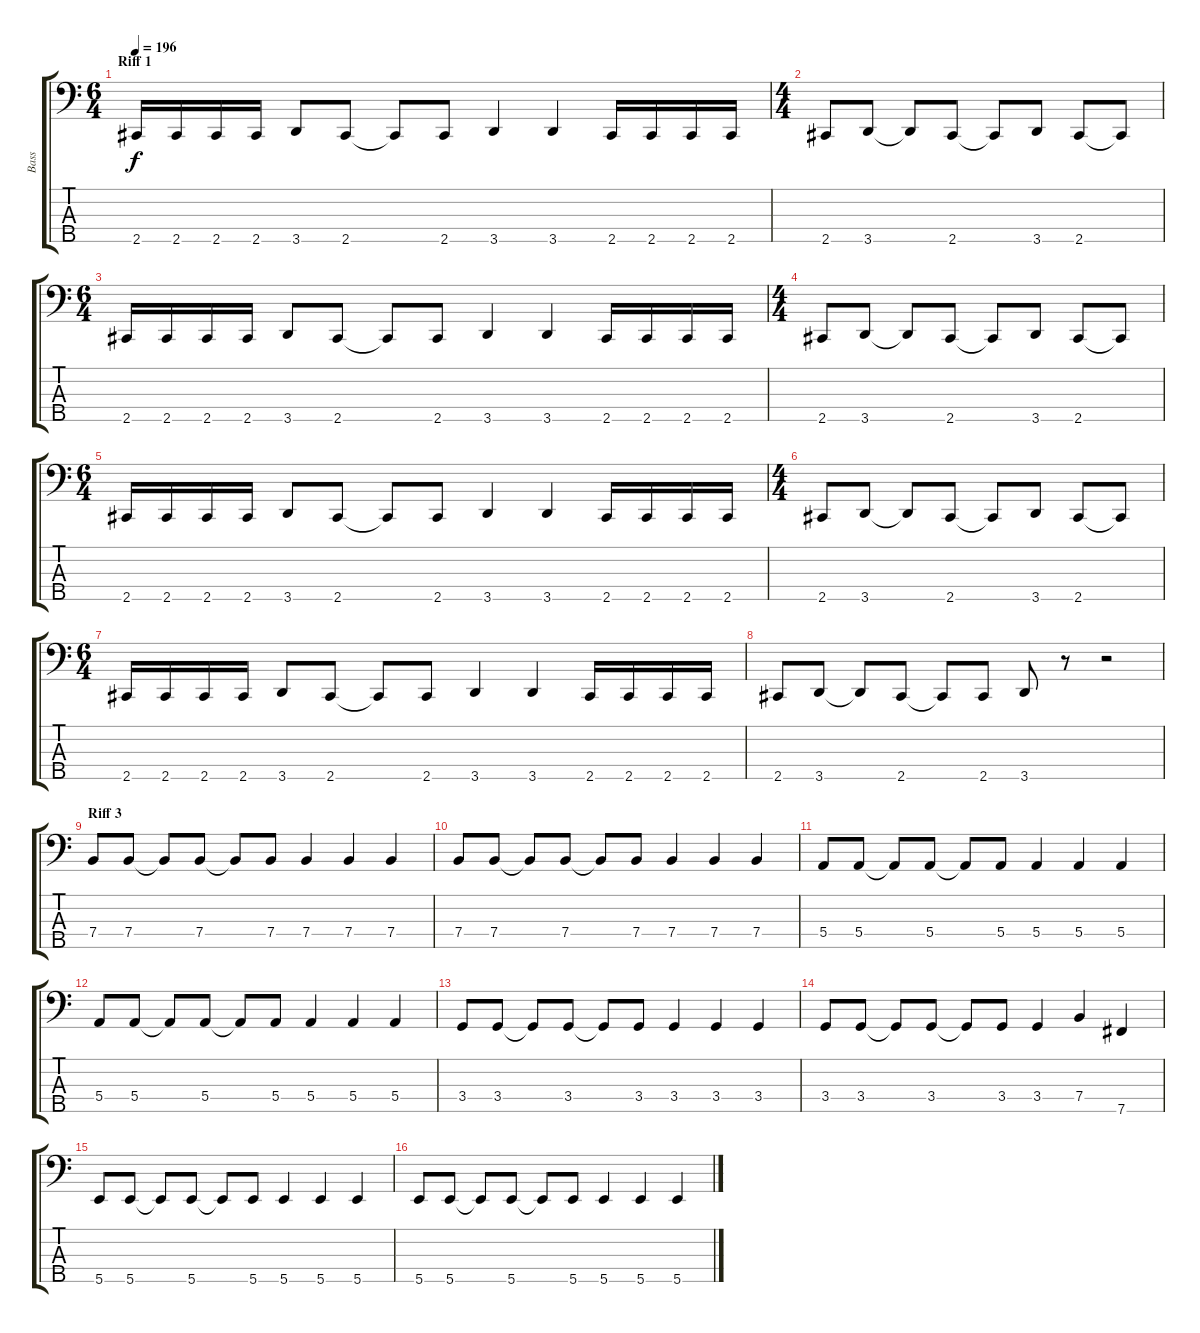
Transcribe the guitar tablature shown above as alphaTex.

\track ("Bass" "Bass") {instrument electricbassfinger}
\staff {score tabs}
\tuning (G2 D2 A1 E1 B0) {hide}
\ts (6 4)
\section ("" "Riff 1")
\tempo 196
\clef f4
\ks c
2.5.16{dy f} 2.5.16 2.5.16 2.5.16 3.5.8 2.5.8 2.5{t}.8 2.5.8 3.5.4 3.5.4 2.5.16 2.5.16 2.5.16 2.5.16 |
\ts (4 4)
2.5.8 3.5.8 3.5{t}.8 2.5.8 2.5{t}.8 3.5.8 2.5.8 2.5{t}.8 |
\ts (6 4)
2.5.16 2.5.16 2.5.16 2.5.16 3.5.8 2.5.8 2.5{t}.8 2.5.8 3.5.4 3.5.4 2.5.16 2.5.16 2.5.16 2.5.16 |
\ts (4 4)
2.5.8 3.5.8 3.5{t}.8 2.5.8 2.5{t}.8 3.5.8 2.5.8 2.5{t}.8 |
\ts (6 4)
2.5.16 2.5.16 2.5.16 2.5.16 3.5.8 2.5.8 2.5{t}.8 2.5.8 3.5.4 3.5.4 2.5.16 2.5.16 2.5.16 2.5.16 |
\ts (4 4)
2.5.8 3.5.8 3.5{t}.8 2.5.8 2.5{t}.8 3.5.8 2.5.8 2.5{t}.8 |
\ts (6 4)
2.5.16 2.5.16 2.5.16 2.5.16 3.5.8 2.5.8 2.5{t}.8 2.5.8 3.5.4 3.5.4 2.5.16 2.5.16 2.5.16 2.5.16 |
2.5.8 3.5.8 3.5{t}.8 2.5.8 2.5{t}.8 2.5.8 3.5.8 r.8 r.2 |
\section ("" "Riff 3")
7.4.8 7.4.8 7.4{t}.8 7.4.8 7.4{t}.8 7.4.8 7.4.4 7.4.4 7.4.4 |
7.4.8 7.4.8 7.4{t}.8 7.4.8 7.4{t}.8 7.4.8 7.4.4 7.4.4 7.4.4 |
5.4.8 5.4.8 5.4{t}.8 5.4.8 5.4{t}.8 5.4.8 5.4.4 5.4.4 5.4.4 |
5.4.8 5.4.8 5.4{t}.8 5.4.8 5.4{t}.8 5.4.8 5.4.4 5.4.4 5.4.4 |
3.4.8 3.4.8 3.4{t}.8 3.4.8 3.4{t}.8 3.4.8 3.4.4 3.4.4 3.4.4 |
3.4.8 3.4.8 3.4{t}.8 3.4.8 3.4{t}.8 3.4.8 3.4.4 7.4.4 7.5.4 |
5.5.8 5.5.8 5.5{t}.8 5.5.8 5.5{t}.8 5.5.8 5.5.4 5.5.4 5.5.4 |
5.5.8 5.5.8 5.5{t}.8 5.5.8 5.5{t}.8 5.5.8 5.5.4 5.5.4 5.5.4
